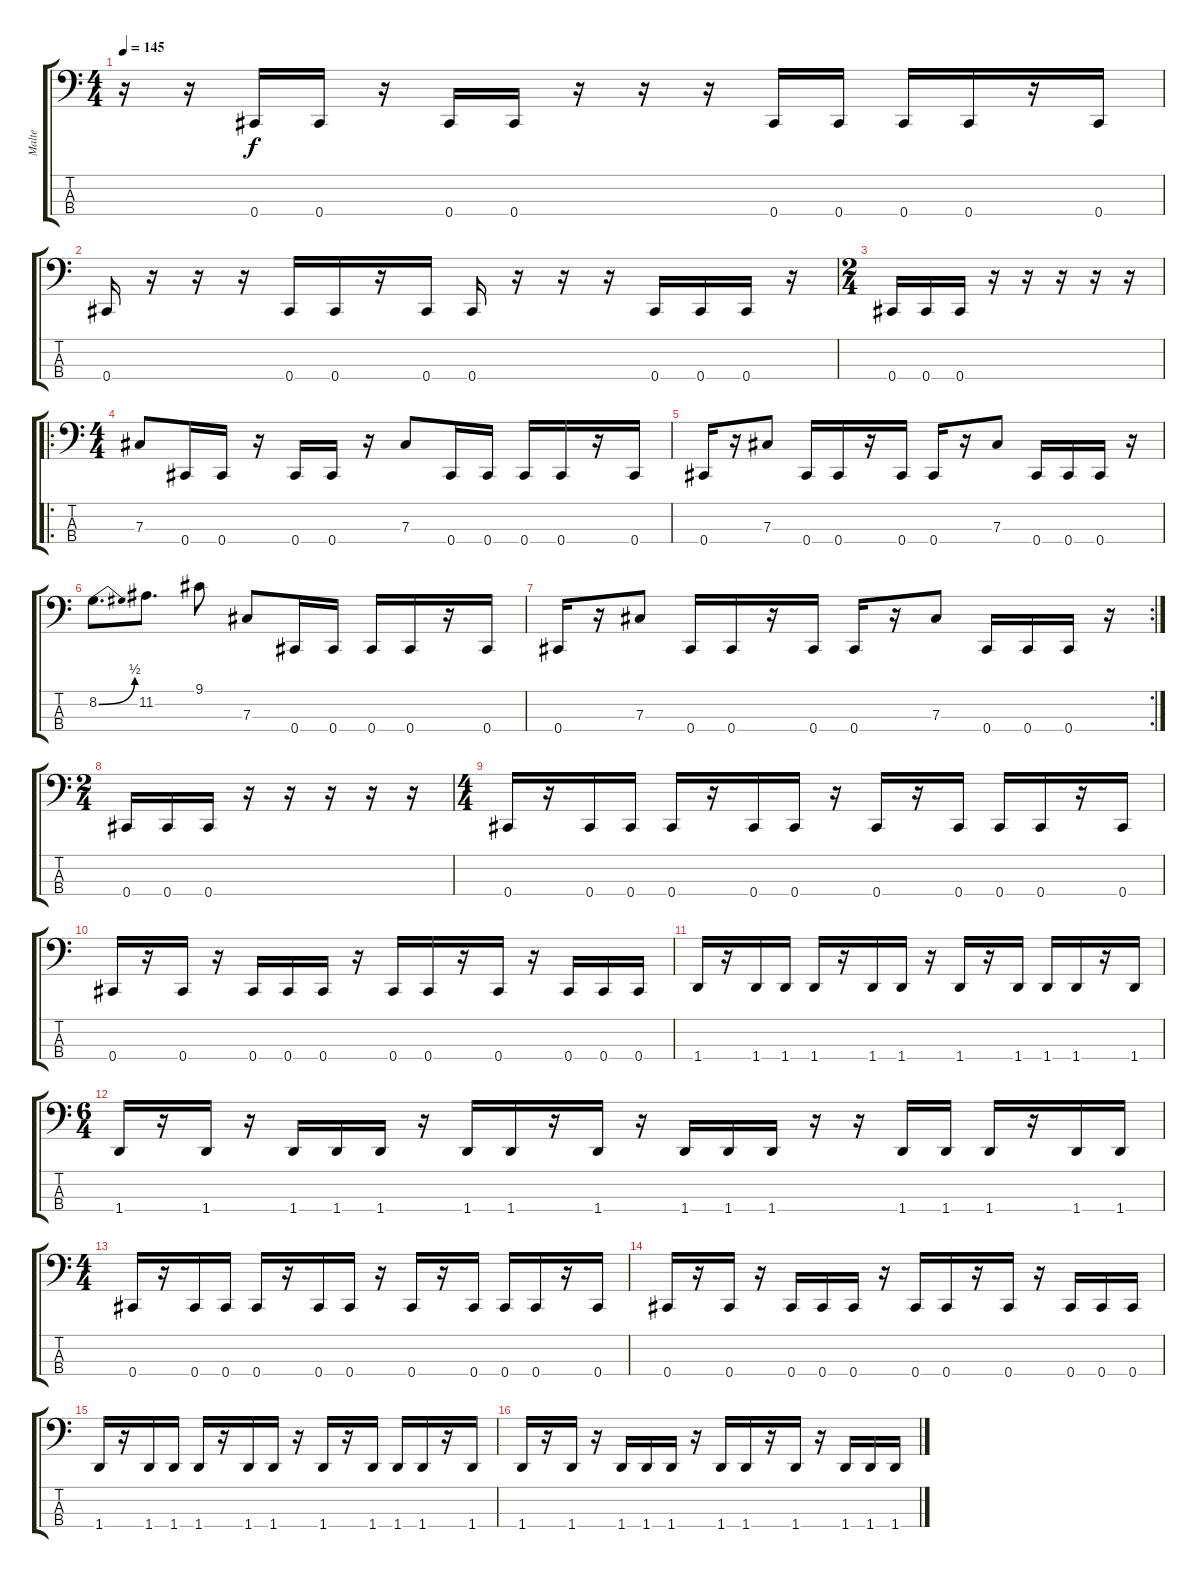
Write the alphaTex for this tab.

\track ("Malte" "Malte") {instrument electricbassfinger}
\staff {score tabs}
\tuning (E2 B1 Gb1 Db1) {hide}
\ts (4 4)
\tempo 145
\clef f4
\ks c
r.16{dy f} r.16 0.4.16 0.4.16 r.16 0.4.16 0.4.16 r.16 r.16 r.16 0.4.16 0.4.16 0.4.16 0.4.16 r.16 0.4.16 |
0.4.16 r.16 r.16 r.16 0.4.16 0.4.16 r.16 0.4.16 0.4.16 r.16 r.16 r.16 0.4.16 0.4.16 0.4.16 r.16 |
\ts (2 4)
0.4.16 0.4.16 0.4.16 r.16 r.16 r.16 r.16 r.16 |
\ro
\ts (4 4)
7.3.8 0.4.16 0.4.16 r.16 0.4.16 0.4.16 r.16 7.3.8 0.4.16 0.4.16 0.4.16 0.4.16 r.16 0.4.16 |
0.4.16 r.16 7.3.8 0.4.16 0.4.16 r.16 0.4.16 0.4.16 r.16 7.3.8 0.4.16 0.4.16 0.4.16 r.16 |
8.2{be (bend 0 0 60 2)}.8{d} 11.2.8{d} 9.1.8 7.3.8 0.4.16 0.4.16 0.4.16 0.4.16 r.16 0.4.16 |
\rc 2
0.4.16 r.16 7.3.8 0.4.16 0.4.16 r.16 0.4.16 0.4.16 r.16 7.3.8 0.4.16 0.4.16 0.4.16 r.16 |
\ts (2 4)
0.4.16 0.4.16 0.4.16 r.16 r.16 r.16 r.16 r.16 |
\ts (4 4)
0.4.16 r.16 0.4.16 0.4.16 0.4.16 r.16 0.4.16 0.4.16 r.16 0.4.16 r.16 0.4.16 0.4.16 0.4.16 r.16 0.4.16 |
0.4.16 r.16 0.4.16 r.16 0.4.16 0.4.16 0.4.16 r.16 0.4.16 0.4.16 r.16 0.4.16 r.16 0.4.16 0.4.16 0.4.16 |
1.4.16 r.16 1.4.16 1.4.16 1.4.16 r.16 1.4.16 1.4.16 r.16 1.4.16 r.16 1.4.16 1.4.16 1.4.16 r.16 1.4.16 |
\ts (6 4)
1.4.16 r.16 1.4.16 r.16 1.4.16 1.4.16 1.4.16 r.16 1.4.16 1.4.16 r.16 1.4.16 r.16 1.4.16 1.4.16 1.4.16 r.16 r.16 1.4.16 1.4.16 1.4.16 r.16 1.4.16 1.4.16 |
\ts (4 4)
0.4.16 r.16 0.4.16 0.4.16 0.4.16 r.16 0.4.16 0.4.16 r.16 0.4.16 r.16 0.4.16 0.4.16 0.4.16 r.16 0.4.16 |
0.4.16 r.16 0.4.16 r.16 0.4.16 0.4.16 0.4.16 r.16 0.4.16 0.4.16 r.16 0.4.16 r.16 0.4.16 0.4.16 0.4.16 |
1.4.16 r.16 1.4.16 1.4.16 1.4.16 r.16 1.4.16 1.4.16 r.16 1.4.16 r.16 1.4.16 1.4.16 1.4.16 r.16 1.4.16 |
1.4.16 r.16 1.4.16 r.16 1.4.16 1.4.16 1.4.16 r.16 1.4.16 1.4.16 r.16 1.4.16 r.16 1.4.16 1.4.16 1.4.16
